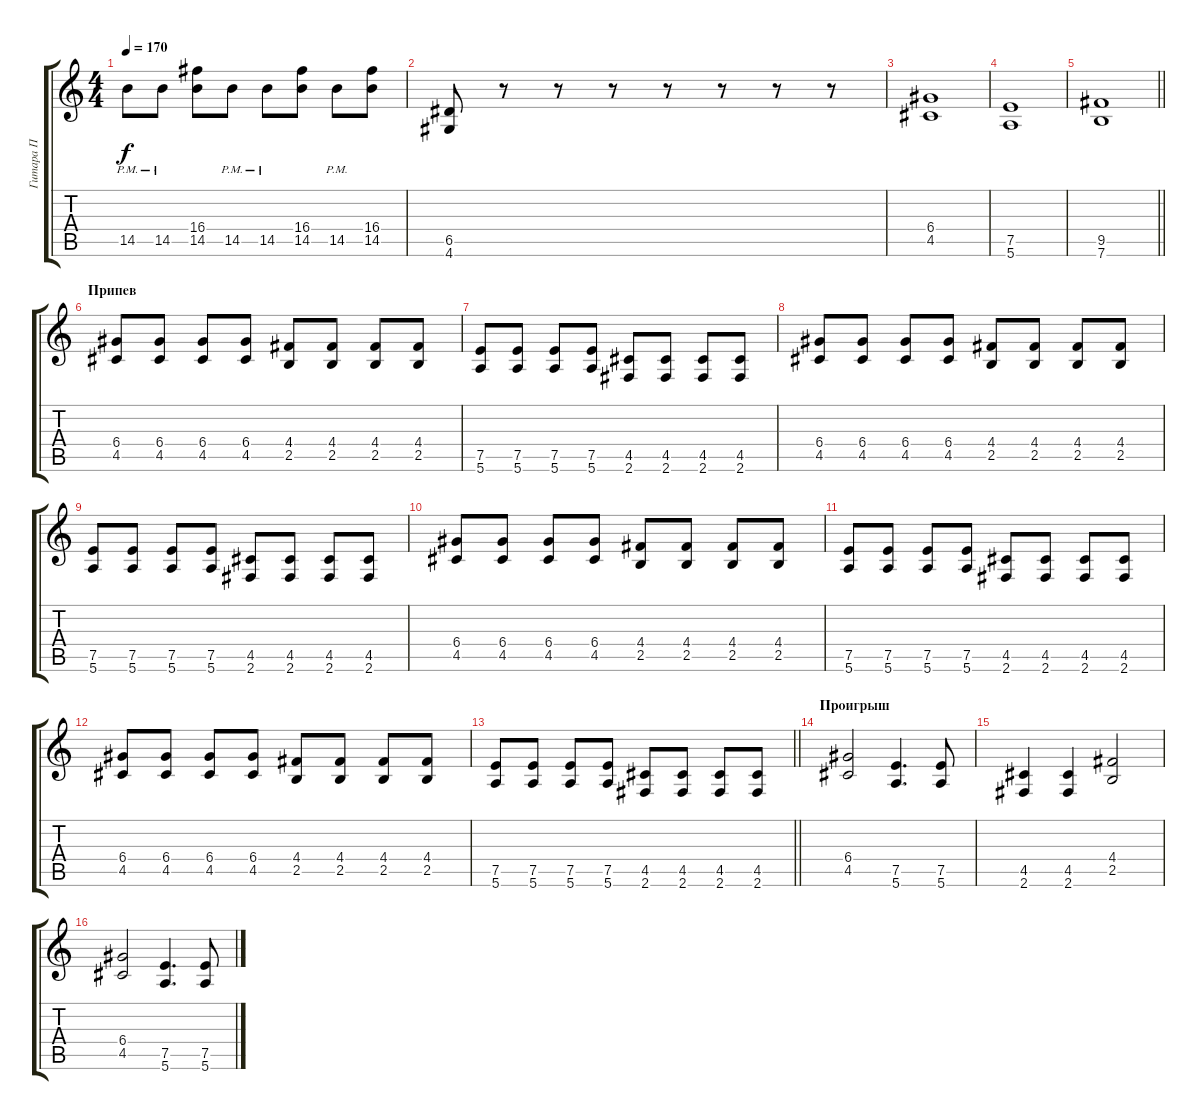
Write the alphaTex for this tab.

\track ("Гитара П" "Гитара П") {instrument overdrivenguitar}
\staff {score tabs}
\tuning (E4 B3 G3 D3 A2 E2) {hide}
\ts (4 4)
\tempo 170
\clef g2
\ks c
14.5{pm}.8{dy f} 14.5{pm}.8 (16.4 14.5).8 14.5{pm}.8 14.5{pm}.8 (16.4 14.5).8 14.5{pm}.8 (16.4 14.5).8 |
(6.5 4.6).8 r.8 r.8 r.8 r.8 r.8 r.8 r.8 |
(6.4 4.5).1 |
(7.5 5.6).1 |
\barLineRight lightlight
(9.5 7.6).1 |
\section ("" "Припев")
(6.4 4.5).8 (6.4 4.5).8 (6.4 4.5).8 (6.4 4.5).8 (4.4 2.5).8 (4.4 2.5).8 (4.4 2.5).8 (4.4 2.5).8 |
(7.5 5.6).8 (7.5 5.6).8 (7.5 5.6).8 (7.5 5.6).8 (4.5 2.6).8 (4.5 2.6).8 (4.5 2.6).8 (4.5 2.6).8 |
(6.4 4.5).8 (6.4 4.5).8 (6.4 4.5).8 (6.4 4.5).8 (4.4 2.5).8 (4.4 2.5).8 (4.4 2.5).8 (4.4 2.5).8 |
(7.5 5.6).8 (7.5 5.6).8 (7.5 5.6).8 (7.5 5.6).8 (4.5 2.6).8 (4.5 2.6).8 (4.5 2.6).8 (4.5 2.6).8 |
(6.4 4.5).8 (6.4 4.5).8 (6.4 4.5).8 (6.4 4.5).8 (4.4 2.5).8 (4.4 2.5).8 (4.4 2.5).8 (4.4 2.5).8 |
(7.5 5.6).8 (7.5 5.6).8 (7.5 5.6).8 (7.5 5.6).8 (4.5 2.6).8 (4.5 2.6).8 (4.5 2.6).8 (4.5 2.6).8 |
(6.4 4.5).8 (6.4 4.5).8 (6.4 4.5).8 (6.4 4.5).8 (4.4 2.5).8 (4.4 2.5).8 (4.4 2.5).8 (4.4 2.5).8 |
\barLineRight lightlight
(7.5 5.6).8 (7.5 5.6).8 (7.5 5.6).8 (7.5 5.6).8 (4.5 2.6).8 (4.5 2.6).8 (4.5 2.6).8 (4.5 2.6).8 |
\section ("" "Проигрыш")
(6.4 4.5).2 (7.5 5.6).4{d} (7.5 5.6).8 |
(4.5 2.6).4 (4.5 2.6).4 (4.4 2.5).2 |
(6.4 4.5).2 (7.5 5.6).4{d} (7.5 5.6).8
